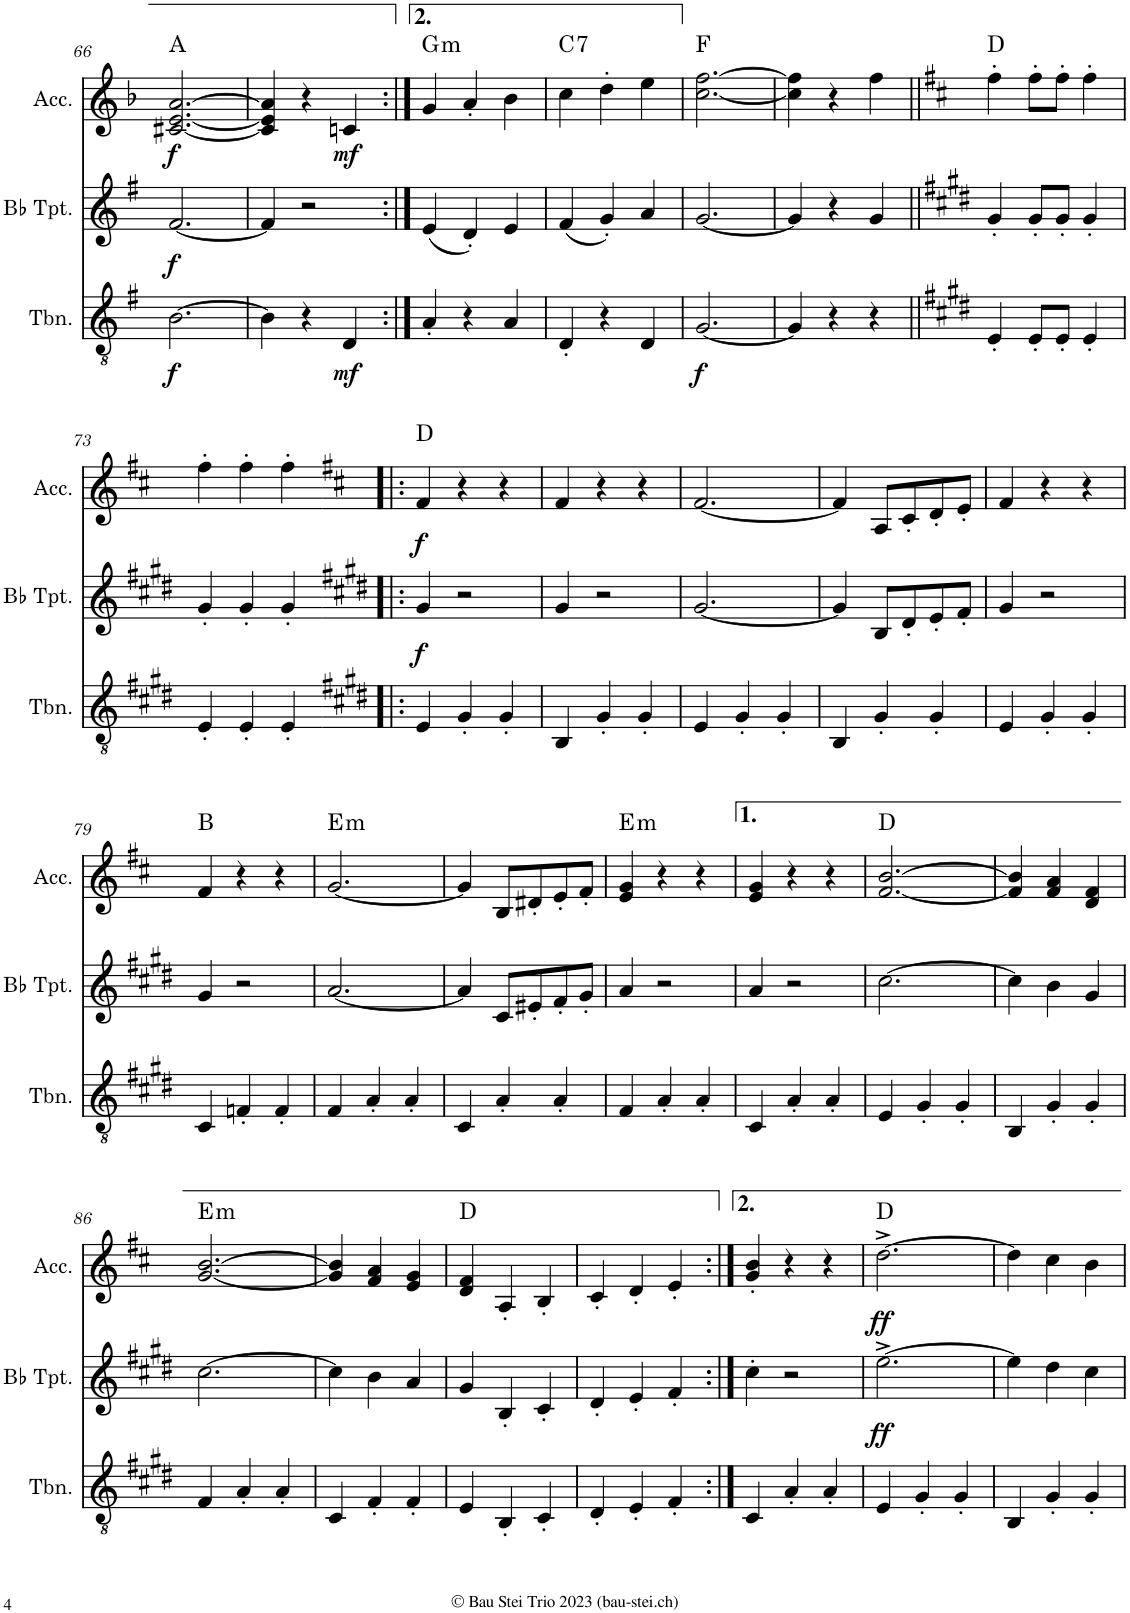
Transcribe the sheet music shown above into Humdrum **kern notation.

**kern	**dynam	**kern	**dynam	**kern	**dynam	**harte
*part3	*part3	*part2	*part2	*part1	*part1	*part1
*staff3	*staff3	*staff2	*staff2	*staff1	*staff1	*
*I"Trombone	*	*I"Bb Trumpet	*	*I"Accordion	*	*
*I'Tbn.	*	*I'Bb Tpt.	*	*I'Acc.	*	*
!!LO:PB:g=z
*clefGv2	*	*clefG2	*	*clefG2	*	*
*Trd1c2	*	*Trd1c2	*	*	*	*
*k[f#]	*	*k[f#]	*	*k[b-]	*	*
*M3/4	*	*M3/4	*	*M3/4	*	*
=66	=66	=66	=66	=66	=66	=66
!	!LO:DY:b	!	!LO:DY:b	!	!LO:DY:b	!
[2.B\	f	[2.f#/	f	[2.c#X/ [2.e/ [2.a/	f	A:maj
=67	=67	=67	=67	=67	=67	=67
4B\]	.	4f#/]	.	4c#/] 4e/] 4a/]	.	.
4r	.	2r	.	4r	.	.
!	!LO:DY:b	!	!	!	!LO:DY:b	!
4D/	mf	.	.	4cn/	mf	.
=68:|!	=68:|!	=68:|!	=68:|!	=68:|!	=68:|!	=68:|!
!	!	!	!	!	!	!LO:H:kt=m
4A'/	.	(4e/	.	4g/	.	G:min
4r	.	4d'/)	.	4a'/	.	.
4A/	.	4e/	.	4b-\	.	.
=69	=69	=69	=69	=69	=69	=69
!	!	!	!	!	!	!LO:H:kt=7
4D'/	.	(4f#/	.	4cc\	.	C:7
4r	.	4g'/)	.	4dd'\	.	.
4D/	.	4a/	.	4ee\	.	.
=70	=70	=70	=70	=70	=70	=70
!	!LO:DY:b	!	!	!	!	!
[2.G/	f	[2.g/	.	[2.cc\ [2.ff\	.	F:maj
=71	=71	=71	=71	=71	=71	=71
4G/]	.	4g/]	.	4cc\] 4ff\]	.	.
4r	.	4r	.	4r	.	.
4r	.	4g/	.	4ff\	.	.
=72||	=72||	=72||	=72||	=72||	=72||	=72||
*k[f#c#g#d#]	*	*k[f#c#g#d#]	*	*k[f#c#]	*	*
4E'/	.	4g#'/	.	4ff#'\	.	D:maj
8E'/L	.	8g#'/L	.	8ff#'\L	.	.
8E'/J	.	8g#'/J	.	8ff#'\J	.	.
4E'/	.	4g#'/	.	4ff#'\	.	.
!!LO:LB:g=z
=73	=73	=73	=73	=73	=73	=73
4E'/	.	4g#'/	.	4ff#'\	.	.
4E'/	.	4g#'/	.	4ff#'\	.	.
4E'/	.	4g#'/	.	4ff#'\	.	.
=74!|:	=74!|:	=74!|:	=74!|:	=74!|:	=74!|:	=74!|:
*k[f#c#g#d#]	*	*k[f#c#g#d#]	*	*k[f#c#]	*	*
!	!	!	!LO:DY:b	!	!LO:DY:b	!
4E/	.	4g#/	f	4f#/	f	D:maj
4G#'/	.	2r	.	4r	.	.
4G#'/	.	.	.	4r	.	.
=75	=75	=75	=75	=75	=75	=75
4BB/	.	4g#/	.	4f#/	.	.
4G#'/	.	2r	.	4r	.	.
4G#'/	.	.	.	4r	.	.
=76	=76	=76	=76	=76	=76	=76
4E/	.	[2.g#/	.	[2.f#/	.	.
4G#'/	.	.	.	.	.	.
4G#'/	.	.	.	.	.	.
=77	=77	=77	=77	=77	=77	=77
4BB/	.	4g#/]	.	4f#/]	.	.
4G#'/	.	8B/L	.	8A/L	.	.
.	.	8d#'/	.	8c#'/	.	.
4G#'/	.	8e'/	.	8d'/	.	.
.	.	8f#'/J	.	8e'/J	.	.
=78	=78	=78	=78	=78	=78	=78
4E/	.	4g#/	.	4f#/	.	.
4G#'/	.	2r	.	4r	.	.
4G#'/	.	.	.	4r	.	.
!!LO:LB:g=z
=79	=79	=79	=79	=79	=79	=79
4C#/	.	4g#/	.	4f#/	.	B:maj
4Fn'/	.	2r	.	4r	.	.
4F'/	.	.	.	4r	.	.
=80	=80	=80	=80	=80	=80	=80
!	!	!	!	!	!	!LO:H:kt=m
4F#/	.	[2.a/	.	[2.g/	.	E:min
4A'/	.	.	.	.	.	.
4A'/	.	.	.	.	.	.
=81	=81	=81	=81	=81	=81	=81
4C#/	.	4a/]	.	4g/]	.	.
4A'/	.	8c#/L	.	8B/L	.	.
.	.	8e#X'/	.	8d#X'/	.	.
4A'/	.	8f#'/	.	8e'/	.	.
.	.	8g#'/J	.	8f#'/J	.	.
=82	=82	=82	=82	=82	=82	=82
!	!	!	!	!	!	!LO:H:kt=m
4F#/	.	4a/	.	4e/ 4g/	.	E:min
4A'/	.	2r	.	4r	.	.
4A'/	.	.	.	4r	.	.
=83	=83	=83	=83	=83	=83	=83
4C#/	.	4a/	.	4e/ 4g/	.	.
4A'/	.	2r	.	4r	.	.
4A'/	.	.	.	4r	.	.
=84	=84	=84	=84	=84	=84	=84
4E/	.	[2.cc#\	.	[2.f#/ [2.b/	.	D:maj
4G#'/	.	.	.	.	.	.
4G#'/	.	.	.	.	.	.
=85	=85	=85	=85	=85	=85	=85
4BB/	.	4cc#\]	.	4f#/] 4b/]	.	.
4G#'/	.	4b\	.	4f#/ 4a/	.	.
4G#'/	.	4g#/	.	4d/ 4f#/	.	.
!!LO:LB:g=z
=86	=86	=86	=86	=86	=86	=86
!	!	!	!	!	!	!LO:H:kt=m
4F#/	.	[2.cc#\	.	[2.g/ [2.b/	.	E:min
4A'/	.	.	.	.	.	.
4A'/	.	.	.	.	.	.
=87	=87	=87	=87	=87	=87	=87
4C#/	.	4cc#\]	.	4g/] 4b/]	.	.
4F#'/	.	4b\	.	4f#/ 4a/	.	.
4F#'/	.	4a/	.	4e/ 4g/	.	.
=88	=88	=88	=88	=88	=88	=88
4E/	.	4g#/	.	4d/ 4f#/	.	D:maj
4BB'/	.	4B'/	.	4A'/	.	.
4C#'/	.	4c#'/	.	4B'/	.	.
=89	=89	=89	=89	=89	=89	=89
4D#'/	.	4d#'/	.	4c#'/	.	.
4E'/	.	4e'/	.	4d'/	.	.
4F#'/	.	4f#'/	.	4e'/	.	.
=90:|!	=90:|!	=90:|!	=90:|!	=90:|!	=90:|!	=90:|!
4C#/	.	4cc#'\	.	4g/' 4b/'	.	.
4A'/	.	2r	.	4r	.	.
4A'/	.	.	.	4r	.	.
=91	=91	=91	=91	=91	=91	=91
!	!	!	!LO:DY:b	!	!LO:DY:b	!
4E/	.	[2.ee^>\	ff	[2.dd^>\	ff	D:maj
4G#'/	.	.	.	.	.	.
4G#'/	.	.	.	.	.	.
=92	=92	=92	=92	=92	=92	=92
4BB/	.	4ee\]	.	4dd\]	.	.
4G#'/	.	4dd#\	.	4cc#\	.	.
4G#'/	.	4cc#\	.	4b\	.	.
=	=	=	=	=	=	=
*-	*-	*-	*-	*-	*-	*-
